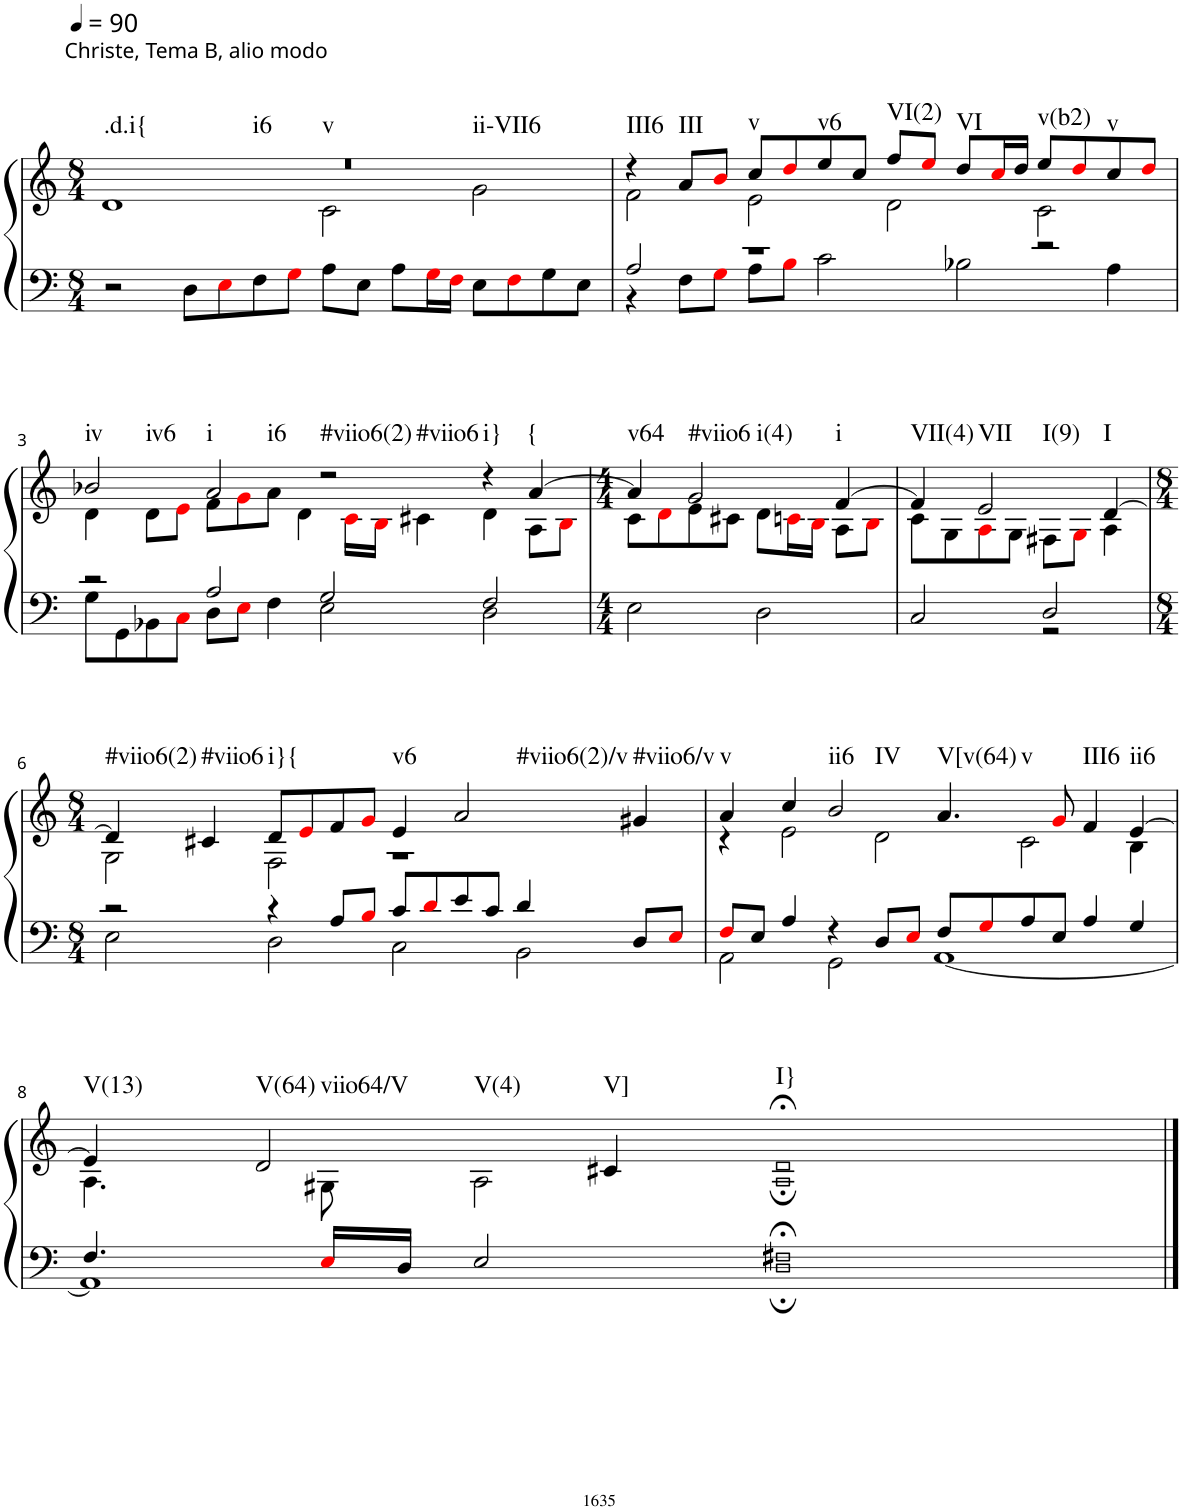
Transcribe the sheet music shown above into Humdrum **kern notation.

**kern	**kern	**harte
*part1	*part1	*part1
*staff2	*staff1	*
*I"Organ	*	*
*clefF4	*clefG2	*
*k[]	*k[]	*
*M8/4	*M8/4	*
*MM90	*MM90	*
=1	=1	=1
*	*^	*
!	!LO:TX:a:t=Christe, Tema B, alio modo	!	!LO:H:n=1:kt=.d.i{
!	!	!	!LO:H:n=2:kt=i6
!	!	!	!LO:H:n=3:kt=v
!	!	!	!LO:H:n=4:kt=ii-VII6
2r	0r	1d	N N N N
8D\L	.	.	.
8Ei\	.	.	.
8F\	.	.	.
8Gi\J	.	.	.
8A\L	.	2c\	.
8E\J	.	.	.
8A\L	.	.	.
16Gi\L	.	.	.
16Fi\JJ	.	.	.
8E\L	.	2g\	.
8Fi\	.	.	.
8G\	.	.	.
8E\J	.	.	.
=2	=2	=2	=2
*^	*	*	*
!	!	!	!	!LO:H:kt=III6
2A/	4r	4r	2f\	N
!	!	!	!	!LO:H:kt=III
.	8F\L	8a/L	.	N
.	8Gi\J	8bi/J	.	.
!	!	!	!	!LO:H:kt=v
1r	8A\L	8cc/L	2e\	N
.	8Bi\J	8ddi/	.	.
!	!	!	!	!LO:H:kt=v6
.	2c\	8ee/	.	N
.	.	8cc/J	.	.
!	!	!	!	!LO:H:kt=VI(2)
.	.	8ff/L	2d\	N
.	.	8eei/J	.	.
!	!	!	!	!LO:H:kt=VI
.	2B-X\	8dd/L	.	N
.	.	16cci/L	.	.
.	.	16dd/JJ	.	.
!	!	!	!	!LO:H:kt=v(b2)
2r	.	8ee/L	2c\	N
.	.	8ddi/	.	.
!	!	!	!	!LO:H:kt=v
.	4A\	8cc/	.	N
.	.	8ddi/J	.	.
!!LO:LB:g=z	!!
=3	=3	=3	=3	=3
!	!	!	!	!LO:H:n=1:kt=iv
!	!	!	!	!LO:H:n=2:kt=iv6
2r	8G\L	2b-X/	4d\	N N
.	8GG\	.	.	.
.	8BB-X\	.	8d\L	.
.	8Ci\J	.	8ei\J	.
!	!	!	!	!LO:H:n=1:kt=i
!	!	!	!	!LO:H:n=2:kt=i6
2A/	8D\L	2a/	8f\L	N N
.	8Ei\J	.	8gi\	.
.	4F\	.	8a\J	.
.	.	.	4d\	.
!	!	!	!	!LO:H:n=1:kt=#viio6(2)
!	!	!	!	!LO:H:n=2:kt=#viio6
2G/	2E\	2r	.	N N
.	.	.	16ci\LL	.
.	.	.	16Bi\JJ	.
.	.	.	4c#X\	.
!	!	!	!	!LO:H:kt=i}
2F/	2D\	4r	4d\	N
!	!	!	!	!LO:H:kt={
.	.	[4a/	8A\L	N
.	.	.	8Bi\J	.
*v	*v	*	*	*
=4	=4	=4	=4
*M4/4	*M4/4	*	*
!	!	!	!LO:H:kt=v64
2E\	4a/]	8c\L	N
.	.	8di\	.
!	!	!	!LO:H:n=1:kt=#viio6
!	!	!	!LO:H:n=2:kt=i(4)
.	2g/	8e\	N N
.	.	8c#X\J	.
2D\	.	8d\L	.
.	.	16cni\L	.
.	.	16Bi\JJ	.
!	!	!	!LO:H:kt=i
.	[4f/	8A\L	N
.	.	8Bi\J	.
=5	=5	=5	=5
*^	*	*	*
!	!	!	!	!LO:H:kt=VII(4)
2C/	2ryy	4f/]	8c\L	N
.	.	.	8G\	.
!	!	!	!	!LO:H:n=1:kt=VII
!	!	!	!	!LO:H:n=2:kt=I(9)
.	.	2e/	8Ai\	N N
.	.	.	8G\J	.
2D/	2r	.	8F#X\L	.
.	.	.	8Gi\J	.
!	!	!	!	!LO:H:kt=I
.	.	[4d/	4A\	N
!!LO:LB:g=z	!!
=6	=6	=6	=6	=6
*M8/4	*	*M8/4	*	*
!	!	!	!	!LO:H:kt=#viio6(2)
2r	2E\	4d/]	2G\	N
!	!	!	!	!LO:H:kt=#viio6
.	.	4c#X/	.	N
!	!	!	!	!LO:H:kt=i}{
4r	2D\	8d/L	2F\	N
.	.	8ei/	.	.
8A/L	.	8f/	.	.
8Bi/J	.	8gi/J	.	.
!	!	!	!	!LO:H:kt=v6
8c/L	2C\	4e/	1r	N
8di/	.	.	.	.
!	!	!	!	!LO:H:kt=#viio6(2)/v
8e/	.	2a/	.	N
8c/J	.	.	.	.
4d/	2BB\	.	.	.
!	!	!	!	!LO:H:kt=#viio6/v
8D/L	.	4g#X/	.	N
8Ei/J	.	.	.	.
=7	=7	=7	=7	=7
!	!	!	!	!LO:H:kt=v
8Fi/L	2AA\	4a/	4r	N
8E/J	.	.	.	.
4A/	.	4cc/	2e\	.
!	!	!	!	!LO:H:n=1:kt=ii6
!	!	!	!	!LO:H:n=2:kt=IV
4r	2GG\	2b/	.	N N
8D/L	.	.	2d\	.
8Ei/J	.	.	.	.
!	!	!	!	!LO:H:n=1:kt=V[v(64)
!	!	!	!	!LO:H:n=2:kt=v
8F/L	[1AA	4.a/	.	N N
8Gi/	.	.	.	.
8A/	.	.	2c\	.
8E/J	.	8gi/	.	.
!	!	!	!	!LO:H:kt=III6
4A/	.	4f/	.	N
!	!	!	!	!LO:H:kt=ii6
4G/	.	[4e/	4B\	N
!!LO:LB:g=z	!!
=8	=8	=8	=8	=8
!	!	!	!	!LO:H:kt=V(13)
4.F/	1AA]	4e/]	4.A\	N
!	!	!	!	!LO:H:n=1:kt=V(64)
!	!	!	!	!LO:H:n=2:kt=viio64/V
!	!	!	!	!LO:H:n=3:kt=V(4)
.	.	2d/	.	N N N
16Ei/LL	.	.	8G#X\	.
16D/JJ	.	.	.	.
2E/	.	.	2A\	.
!	!	!	!	!LO:H:kt=V]
.	.	4c#X/	.	N
!	!	!	!	!LO:H:kt=I}
1F#X;<	1D;	1d;<	1A;	N
*v	*v	*	*	*
*	*v	*v	*
==	==	==
*-	*-	*-
